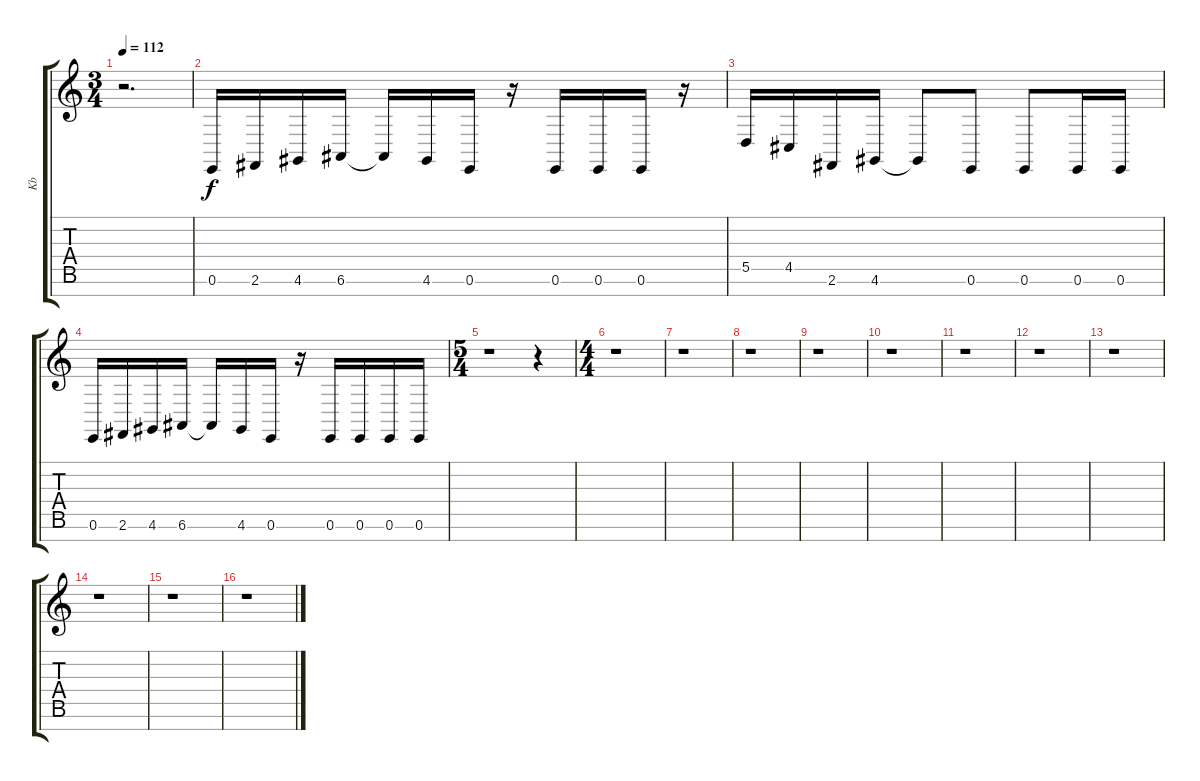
\track ("Kb" "Kb") {instrument stringensemble1}
\staff {score tabs}
\tuning (E4 B3 G3 D3 A2 E2 B1) {hide}
\ts (3 4)
\tempo 112
\clef g2
\ks c
r.2{d dy f} |
0.6.16 2.6.16 4.6.16 6.6.16 6.6{t}.16 4.6.16 0.6.16 r.16 0.6.16 0.6.16 0.6.16 r.16 |
5.5.16 4.5.16 2.6.16 4.6.16 4.6{t}.8 0.6.8 0.6.8 0.6.16 0.6.16 |
0.6.16 2.6.16 4.6.16 6.6.16 6.6{t}.16 4.6.16 0.6.16 r.16 0.6.16 0.6.16 0.6.16 0.6.16 |
\ts (5 4)
r.1 r.4 |
\ts (4 4)
r.1 |
r.1 |
r.1 |
r.1 |
r.1 |
r.1 |
r.1 |
r.1 |
r.1 |
r.1 |
r.1
